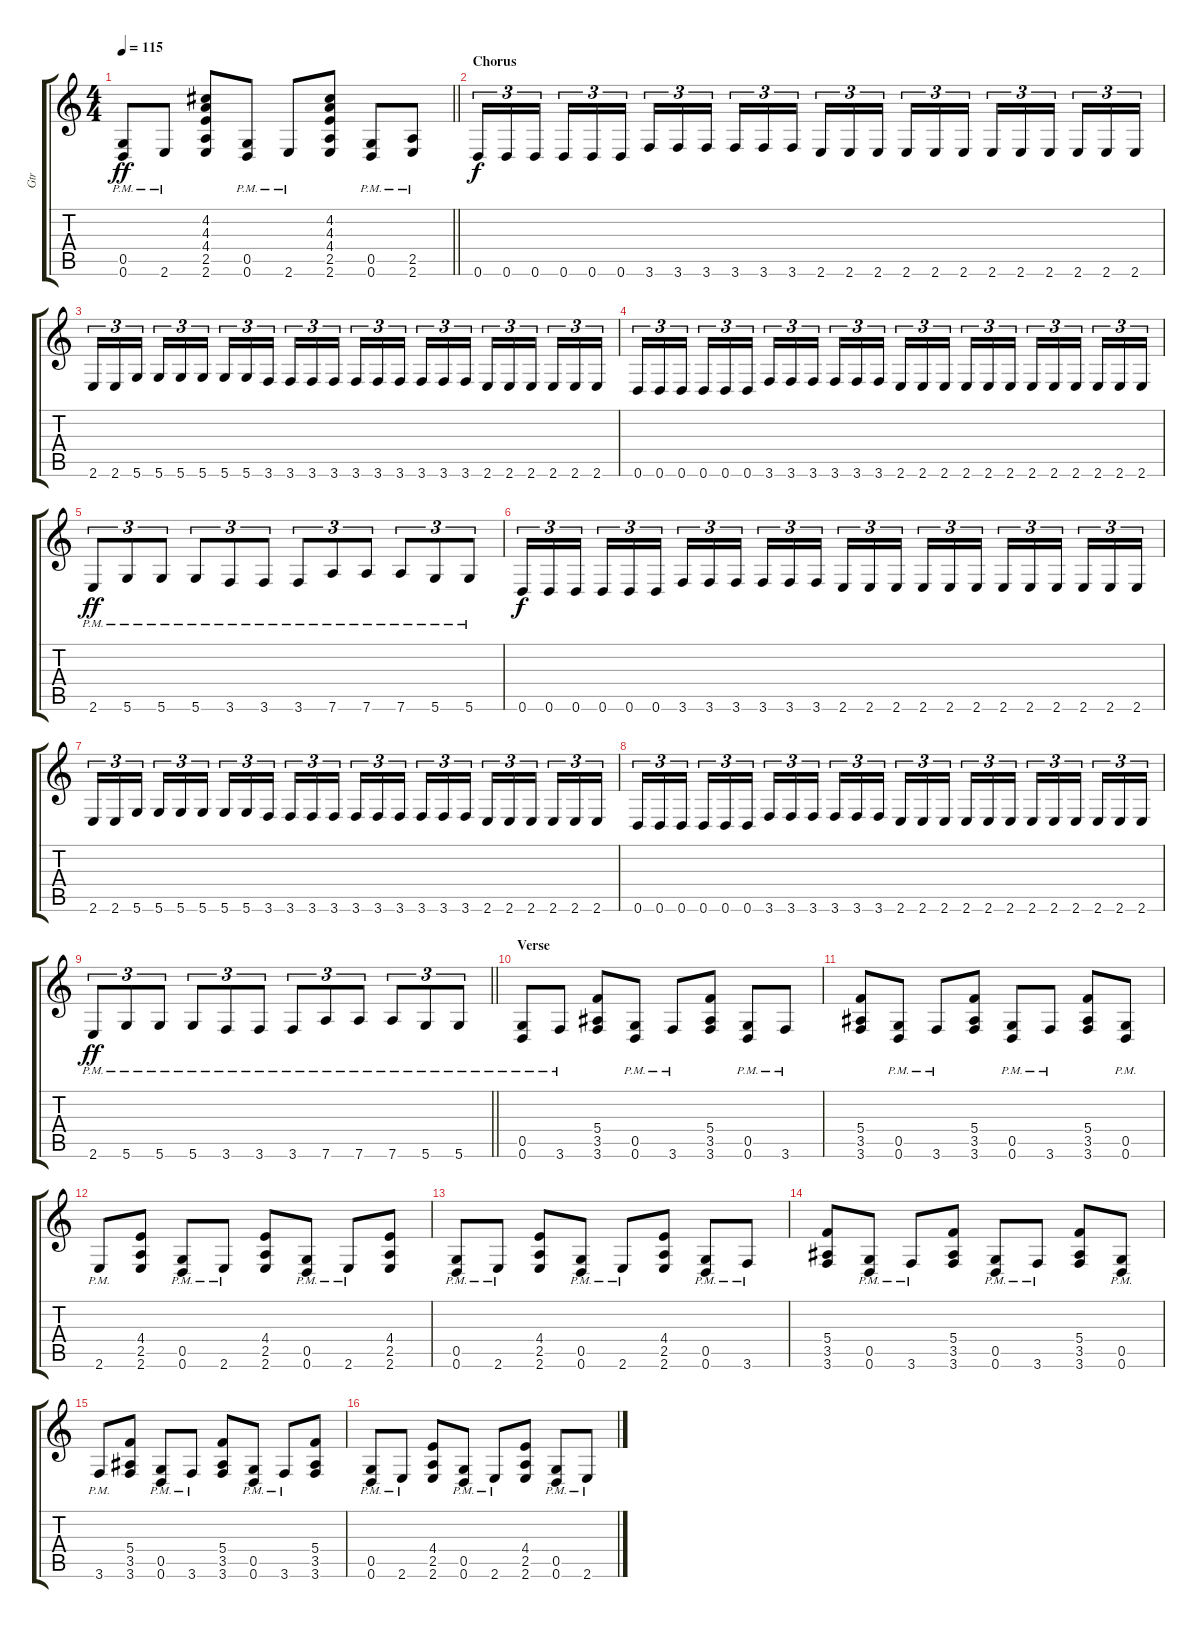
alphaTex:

\track ("Gtr" "Gtr") {instrument overdrivenguitar}
\staff {score tabs}
\tuning (D4 A3 F3 C3 G2 D2) {hide}
\ts (4 4)
\tempo 115
\clef g2
\barLineRight lightlight
\ks c
(0.5{pm} 0.6{pm}).8{dy ff} 2.6{pm}.8 (4.2 4.3 4.4 2.5 2.6).8 (0.5{pm} 0.6{pm}).8 2.6{pm}.8 (4.2 4.3 4.4 2.5 2.6).8 (0.5{pm} 0.6{pm}).8 (2.5{pm} 2.6{pm}).8 |
\section ("" "Chorus")
0.6.16{tu (3 2) dy f} 0.6.16{tu (3 2)} 0.6.16{tu (3 2) beam splitsecondary} 0.6.16{tu (3 2)} 0.6.16{tu (3 2)} 0.6.16{tu (3 2)} 3.6.16{tu (3 2)} 3.6.16{tu (3 2)} 3.6.16{tu (3 2) beam splitsecondary} 3.6.16{tu (3 2)} 3.6.16{tu (3 2)} 3.6.16{tu (3 2)} 2.6.16{tu (3 2)} 2.6.16{tu (3 2)} 2.6.16{tu (3 2) beam splitsecondary} 2.6.16{tu (3 2)} 2.6.16{tu (3 2)} 2.6.16{tu (3 2)} 2.6.16{tu (3 2)} 2.6.16{tu (3 2)} 2.6.16{tu (3 2) beam splitsecondary} 2.6.16{tu (3 2)} 2.6.16{tu (3 2)} 2.6.16{tu (3 2)} |
2.6.16{tu (3 2)} 2.6.16{tu (3 2)} 5.6.16{tu (3 2) beam splitsecondary} 5.6.16{tu (3 2)} 5.6.16{tu (3 2)} 5.6.16{tu (3 2)} 5.6.16{tu (3 2)} 5.6.16{tu (3 2)} 3.6.16{tu (3 2) beam splitsecondary} 3.6.16{tu (3 2)} 3.6.16{tu (3 2)} 3.6.16{tu (3 2)} 3.6.16{tu (3 2)} 3.6.16{tu (3 2)} 3.6.16{tu (3 2) beam splitsecondary} 3.6.16{tu (3 2)} 3.6.16{tu (3 2)} 3.6.16{tu (3 2)} 2.6.16{tu (3 2)} 2.6.16{tu (3 2)} 2.6.16{tu (3 2) beam splitsecondary} 2.6.16{tu (3 2)} 2.6.16{tu (3 2)} 2.6.16{tu (3 2)} |
0.6.16{tu (3 2)} 0.6.16{tu (3 2)} 0.6.16{tu (3 2) beam splitsecondary} 0.6.16{tu (3 2)} 0.6.16{tu (3 2)} 0.6.16{tu (3 2)} 3.6.16{tu (3 2)} 3.6.16{tu (3 2)} 3.6.16{tu (3 2) beam splitsecondary} 3.6.16{tu (3 2)} 3.6.16{tu (3 2)} 3.6.16{tu (3 2)} 2.6.16{tu (3 2)} 2.6.16{tu (3 2)} 2.6.16{tu (3 2) beam splitsecondary} 2.6.16{tu (3 2)} 2.6.16{tu (3 2)} 2.6.16{tu (3 2)} 2.6.16{tu (3 2)} 2.6.16{tu (3 2)} 2.6.16{tu (3 2) beam splitsecondary} 2.6.16{tu (3 2)} 2.6.16{tu (3 2)} 2.6.16{tu (3 2)} |
2.6{pm}.8{tu (3 2) dy ff} 5.6{pm}.8{tu (3 2)} 5.6{pm}.8{tu (3 2)} 5.6{pm}.8{tu (3 2)} 3.6{pm}.8{tu (3 2)} 3.6{pm}.8{tu (3 2)} 3.6{pm}.8{tu (3 2)} 7.6{pm}.8{tu (3 2)} 7.6{pm}.8{tu (3 2)} 7.6{pm}.8{tu (3 2)} 5.6{pm}.8{tu (3 2)} 5.6{pm}.8{tu (3 2)} |
0.6.16{tu (3 2) dy f} 0.6.16{tu (3 2)} 0.6.16{tu (3 2) beam splitsecondary} 0.6.16{tu (3 2)} 0.6.16{tu (3 2)} 0.6.16{tu (3 2)} 3.6.16{tu (3 2)} 3.6.16{tu (3 2)} 3.6.16{tu (3 2) beam splitsecondary} 3.6.16{tu (3 2)} 3.6.16{tu (3 2)} 3.6.16{tu (3 2)} 2.6.16{tu (3 2)} 2.6.16{tu (3 2)} 2.6.16{tu (3 2) beam splitsecondary} 2.6.16{tu (3 2)} 2.6.16{tu (3 2)} 2.6.16{tu (3 2)} 2.6.16{tu (3 2)} 2.6.16{tu (3 2)} 2.6.16{tu (3 2) beam splitsecondary} 2.6.16{tu (3 2)} 2.6.16{tu (3 2)} 2.6.16{tu (3 2)} |
2.6.16{tu (3 2)} 2.6.16{tu (3 2)} 5.6.16{tu (3 2) beam splitsecondary} 5.6.16{tu (3 2)} 5.6.16{tu (3 2)} 5.6.16{tu (3 2)} 5.6.16{tu (3 2)} 5.6.16{tu (3 2)} 3.6.16{tu (3 2) beam splitsecondary} 3.6.16{tu (3 2)} 3.6.16{tu (3 2)} 3.6.16{tu (3 2)} 3.6.16{tu (3 2)} 3.6.16{tu (3 2)} 3.6.16{tu (3 2) beam splitsecondary} 3.6.16{tu (3 2)} 3.6.16{tu (3 2)} 3.6.16{tu (3 2)} 2.6.16{tu (3 2)} 2.6.16{tu (3 2)} 2.6.16{tu (3 2) beam splitsecondary} 2.6.16{tu (3 2)} 2.6.16{tu (3 2)} 2.6.16{tu (3 2)} |
0.6.16{tu (3 2)} 0.6.16{tu (3 2)} 0.6.16{tu (3 2) beam splitsecondary} 0.6.16{tu (3 2)} 0.6.16{tu (3 2)} 0.6.16{tu (3 2)} 3.6.16{tu (3 2)} 3.6.16{tu (3 2)} 3.6.16{tu (3 2) beam splitsecondary} 3.6.16{tu (3 2)} 3.6.16{tu (3 2)} 3.6.16{tu (3 2)} 2.6.16{tu (3 2)} 2.6.16{tu (3 2)} 2.6.16{tu (3 2) beam splitsecondary} 2.6.16{tu (3 2)} 2.6.16{tu (3 2)} 2.6.16{tu (3 2)} 2.6.16{tu (3 2)} 2.6.16{tu (3 2)} 2.6.16{tu (3 2) beam splitsecondary} 2.6.16{tu (3 2)} 2.6.16{tu (3 2)} 2.6.16{tu (3 2)} |
\barLineRight lightlight
2.6{pm}.8{tu (3 2) dy ff} 5.6{pm}.8{tu (3 2)} 5.6{pm}.8{tu (3 2)} 5.6{pm}.8{tu (3 2)} 3.6{pm}.8{tu (3 2)} 3.6{pm}.8{tu (3 2)} 3.6{pm}.8{tu (3 2)} 7.6{pm}.8{tu (3 2)} 7.6{pm}.8{tu (3 2)} 7.6{pm}.8{tu (3 2)} 5.6{pm}.8{tu (3 2)} 5.6{pm}.8{tu (3 2)} |
\section ("" "Verse")
(0.5{pm} 0.6{pm}).8 3.6{pm}.8 (5.4 3.5 3.6).8 (0.5{pm} 0.6{pm}).8 3.6{pm}.8 (5.4 3.5 3.6).8 (0.5{pm} 0.6{pm}).8 3.6{pm}.8 |
(5.4 3.5 3.6).8 (0.5{pm} 0.6{pm}).8 3.6{pm}.8 (5.4 3.5 3.6).8 (0.5{pm} 0.6{pm}).8 3.6{pm}.8 (5.4 3.5 3.6).8 (0.5{pm} 0.6{pm}).8 |
2.6{pm}.8 (4.4 2.5 2.6).8 (0.5{pm} 0.6{pm}).8 2.6{pm}.8 (4.4 2.5 2.6).8 (0.5{pm} 0.6{pm}).8 2.6{pm}.8 (4.4 2.5 2.6).8 |
(0.5{pm} 0.6{pm}).8 2.6{pm}.8 (4.4 2.5 2.6).8 (0.5{pm} 0.6{pm}).8 2.6{pm}.8 (4.4 2.5 2.6).8 (0.5{pm} 0.6{pm}).8 3.6{pm}.8 |
(5.4 3.5 3.6).8 (0.5{pm} 0.6{pm}).8 3.6{pm}.8 (5.4 3.5 3.6).8 (0.5{pm} 0.6{pm}).8 3.6{pm}.8 (5.4 3.5 3.6).8 (0.5{pm} 0.6{pm}).8 |
3.6{pm}.8 (5.4 3.5 3.6).8 (0.5{pm} 0.6{pm}).8 3.6{pm}.8 (5.4 3.5 3.6).8 (0.5{pm} 0.6{pm}).8 3.6{pm}.8 (5.4 3.5 3.6).8 |
(0.5{pm} 0.6{pm}).8 2.6{pm}.8 (4.4 2.5 2.6).8 (0.5{pm} 0.6{pm}).8 2.6{pm}.8 (4.4 2.5 2.6).8 (0.5{pm} 0.6{pm}).8 2.6{pm}.8
